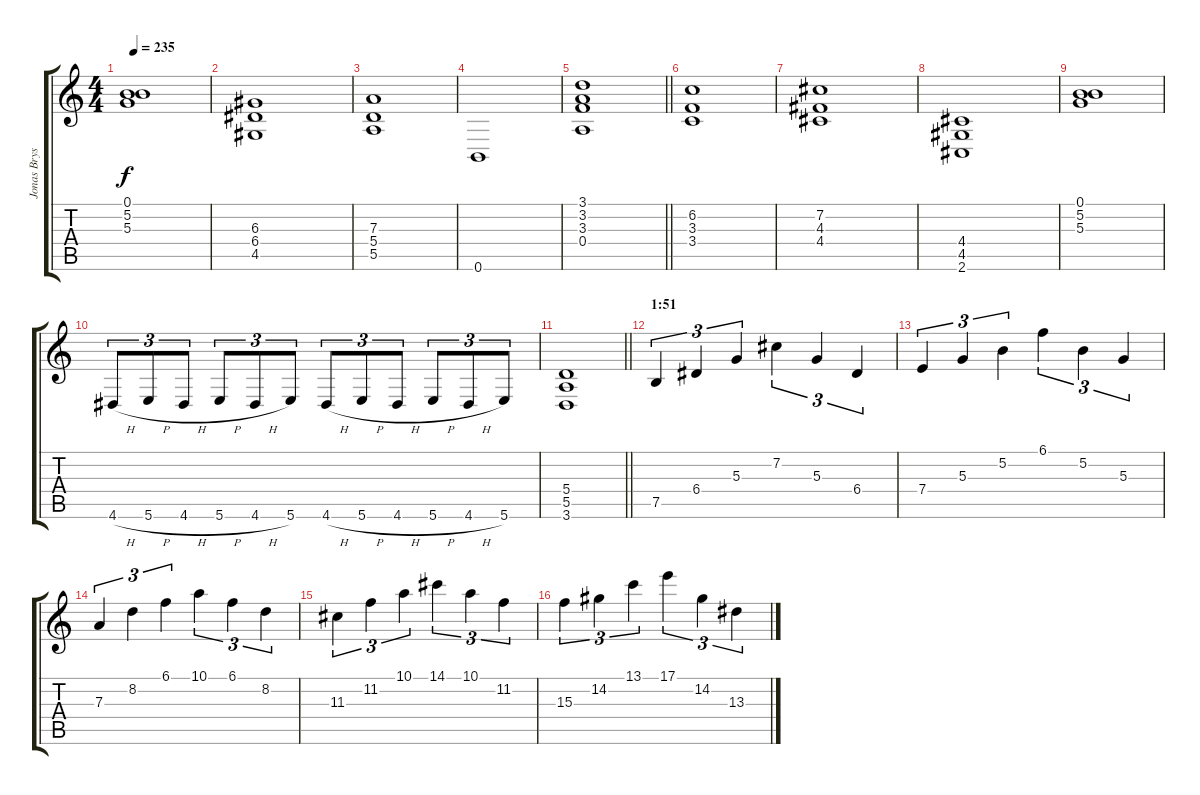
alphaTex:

\track ("Jonas Bryssling" "Jonas Brys") {instrument distortionguitar}
\staff {score tabs}
\tuning (B3 Gb3 D3 A2 E2 B1) {hide}
\ts (4 4)
\tempo 235
\clef g2
\ks c
(0.1 5.2 5.3).1{dy f} |
(6.3 6.4 4.5).1 |
(7.3 5.4 5.5).1 |
0.6.1 |
\barLineRight lightlight
(3.1 3.2 3.3 0.4).1 |
(6.2 3.3 3.4).1 |
(7.2 4.3 4.4).1 |
(4.4 4.5 2.6).1 |
(0.1 5.2 5.3).1 |
4.6{h}.8{tu (3 2)} 5.6{h}.8{tu (3 2)} 4.6{h}.8{tu (3 2)} 5.6{h}.8{tu (3 2)} 4.6{h}.8{tu (3 2)} 5.6.8{tu (3 2)} 4.6{h}.8{tu (3 2)} 5.6{h}.8{tu (3 2)} 4.6{h}.8{tu (3 2)} 5.6{h}.8{tu (3 2)} 4.6{h}.8{tu (3 2)} 5.6.8{tu (3 2)} |
\barLineRight lightlight
(5.4 5.5 3.6).1 |
\section ("" "1:51")
7.5.4{tu (3 2)} 6.4.4{tu (3 2)} 5.3.4{tu (3 2)} 7.2.4{tu (3 2)} 5.3.4{tu (3 2)} 6.4.4{tu (3 2)} |
7.4.4{tu (3 2)} 5.3.4{tu (3 2)} 5.2.4{tu (3 2)} 6.1.4{tu (3 2)} 5.2.4{tu (3 2)} 5.3.4{tu (3 2)} |
7.3.4{tu (3 2)} 8.2.4{tu (3 2)} 6.1.4{tu (3 2)} 10.1.4{tu (3 2)} 6.1.4{tu (3 2)} 8.2.4{tu (3 2)} |
11.3.4{tu (3 2)} 11.2.4{tu (3 2)} 10.1.4{tu (3 2)} 14.1.4{tu (3 2)} 10.1.4{tu (3 2)} 11.2.4{tu (3 2)} |
15.3.4{tu (3 2)} 14.2.4{tu (3 2)} 13.1.4{tu (3 2)} 17.1.4{tu (3 2)} 14.2.4{tu (3 2)} 13.3.4{tu (3 2)}
